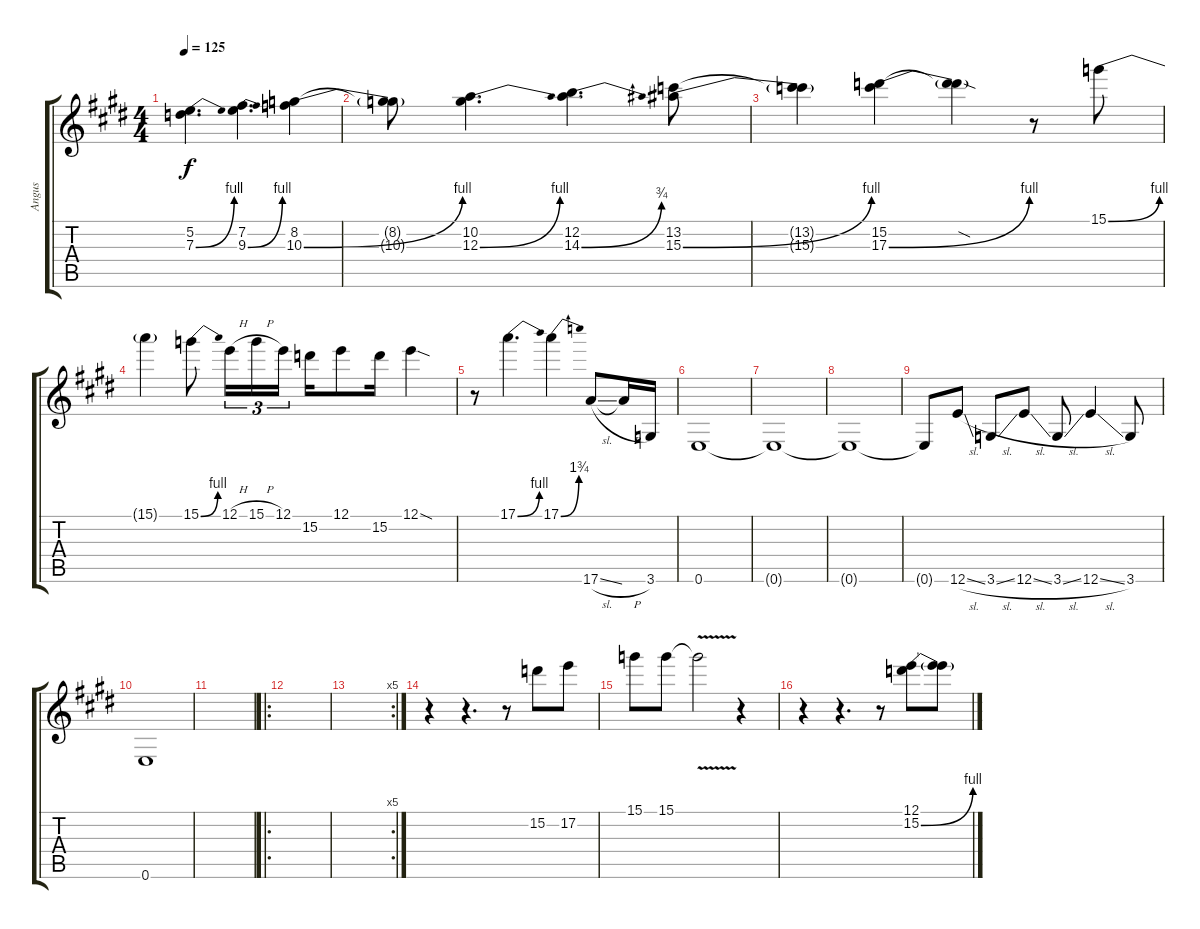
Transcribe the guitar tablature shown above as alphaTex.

\track ("Angus" "Angus") {instrument overdrivenguitar}
\staff {score tabs}
\tuning (E4 B3 G3 D3 A2 E2) {hide}
\ts (4 4)
\tempo 125
\clef g2
\ks e
(5.2 7.3{be (bend 0 0 60 4)}).4{d dy f} (7.2 9.3{be (bend 0 0 60 4)}).4{d} (8.2 10.3{be (bend 0 0 60 4)}).4 |
(8.2{t} 10.3{t}).8 (10.2 12.3{be (bend 0 0 60 4)}).4{d} (12.2 14.3{be (bend 0 0 60 3)}).4{d} (13.2 15.3{be (bend 0 0 60 4)}).8 |
(13.2{t} 15.3{t}).4 (15.2 17.3{be (bend 0 0 60 4)}).4 (15.2{sod t} 17.3{t}).4 r.8 15.1{be (bend 0 0 60 4)}.8 |
15.1{t}.4 15.1{be (bend 0 0 60 4)}.8 12.1{h}.16{tu (3 2)} 15.1{h}.16{tu (3 2)} 12.1.16{tu (3 2)} 15.2.16 12.1.8 15.2.16 12.1{sod}.4 |
r.8 17.1{be (bend 0 0 60 4)}.4{d} 17.1{be (bend 0 0 60 7)}.4 17.6{sl}.8 17.6{h t}.16 3.6.16 |
0.6.1 |
0.6{t}.1 |
0.6{t}.1 |
0.6{t}.8 12.6{sl}.8 3.6{sl}.8 12.6{sl}.8 3.6{sl}.8 12.6{sl}.4 3.6.8 |
0.6.1{volume 0} |
|
\ro
|
\rc 5
|
r.4 r.4{d} r.8 15.2.8 17.2.8 |
15.1.8 15.1.8 15.1{v t}.2 r.4 |
r.4 r.4{d} r.8 (12.1 15.2{be (bend 0 0 60 4)}).8 (12.1{t} 15.2{t}).8
